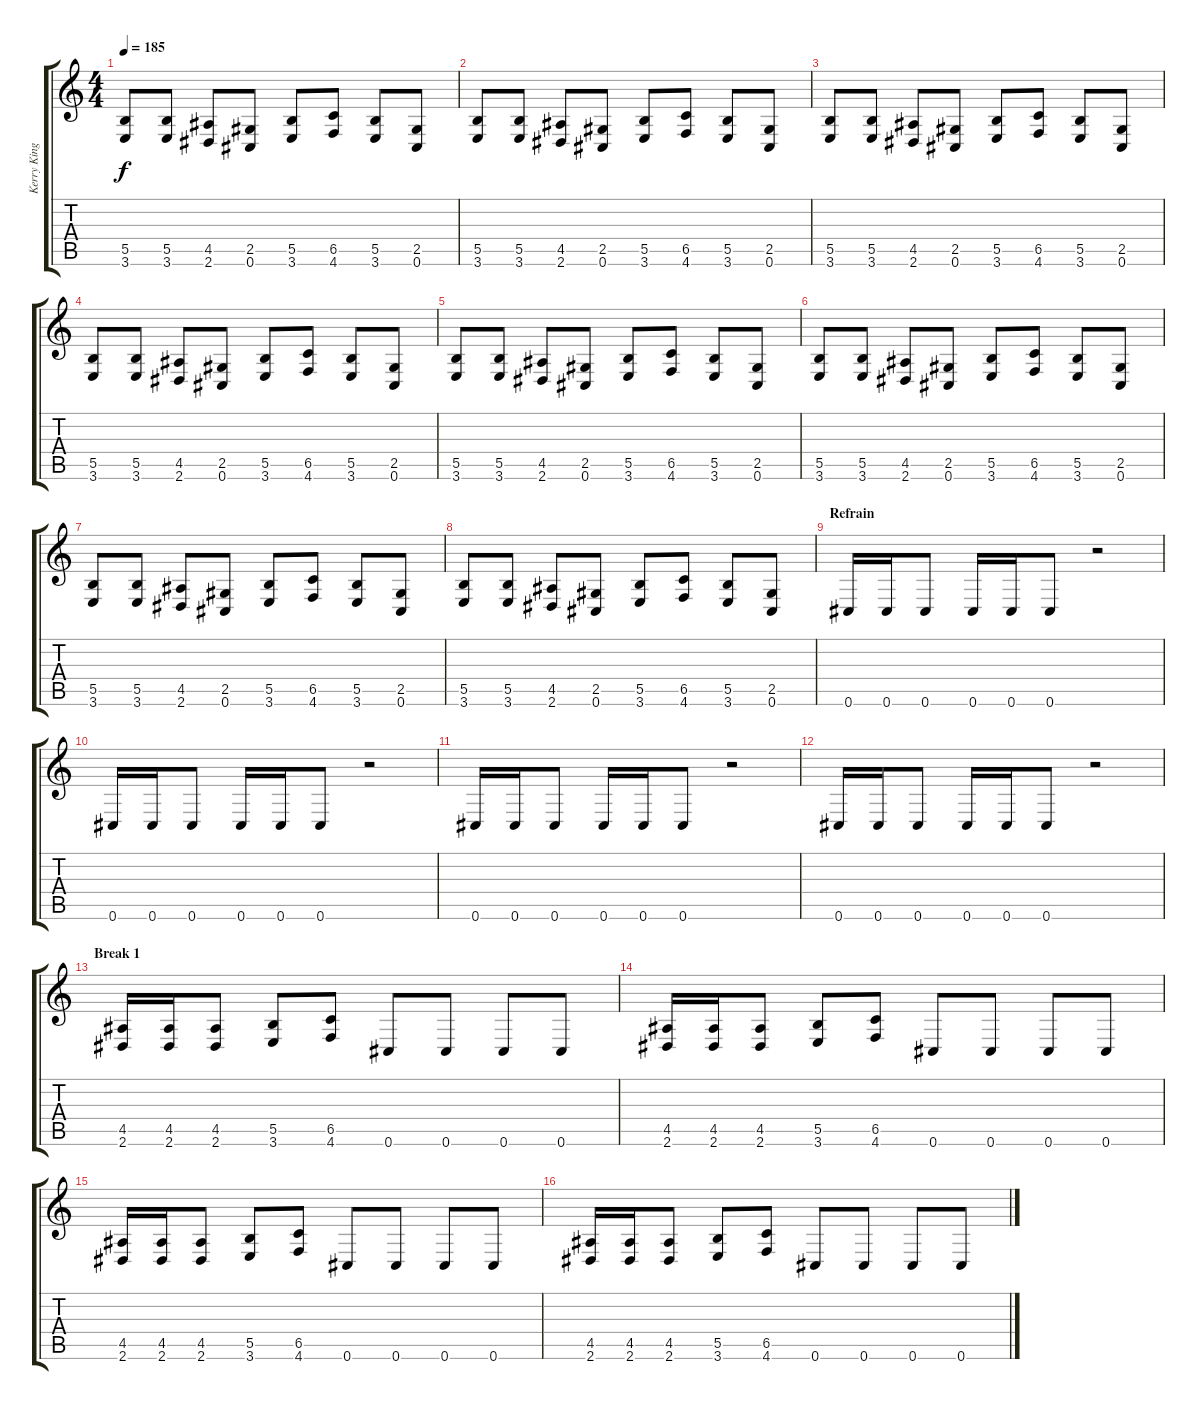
\track ("Kerry King - Guitar" "Kerry King") {instrument distortionguitar}
\staff {score tabs}
\tuning (Db4 Ab3 E3 B2 Gb2 Db2) {hide}
\ts (4 4)
\tempo 185
\clef g2
\ks c
(5.5 3.6).8{dy f} (5.5 3.6).8 (4.5 2.6).8 (2.5 0.6).8 (5.5 3.6).8 (6.5 4.6).8 (5.5 3.6).8 (2.5 0.6).8 |
(5.5 3.6).8 (5.5 3.6).8 (4.5 2.6).8 (2.5 0.6).8 (5.5 3.6).8 (6.5 4.6).8 (5.5 3.6).8 (2.5 0.6).8 |
(5.5 3.6).8 (5.5 3.6).8 (4.5 2.6).8 (2.5 0.6).8 (5.5 3.6).8 (6.5 4.6).8 (5.5 3.6).8 (2.5 0.6).8 |
(5.5 3.6).8 (5.5 3.6).8 (4.5 2.6).8 (2.5 0.6).8 (5.5 3.6).8 (6.5 4.6).8 (5.5 3.6).8 (2.5 0.6).8 |
(5.5 3.6).8 (5.5 3.6).8 (4.5 2.6).8 (2.5 0.6).8 (5.5 3.6).8 (6.5 4.6).8 (5.5 3.6).8 (2.5 0.6).8 |
(5.5 3.6).8 (5.5 3.6).8 (4.5 2.6).8 (2.5 0.6).8 (5.5 3.6).8 (6.5 4.6).8 (5.5 3.6).8 (2.5 0.6).8 |
(5.5 3.6).8 (5.5 3.6).8 (4.5 2.6).8 (2.5 0.6).8 (5.5 3.6).8 (6.5 4.6).8 (5.5 3.6).8 (2.5 0.6).8 |
(5.5 3.6).8 (5.5 3.6).8 (4.5 2.6).8 (2.5 0.6).8 (5.5 3.6).8 (6.5 4.6).8 (5.5 3.6).8 (2.5 0.6).8 |
\section ("" "Refrain")
0.6.16 0.6.16 0.6.8 0.6.16 0.6.16 0.6.8 r.2 |
0.6.16 0.6.16 0.6.8 0.6.16 0.6.16 0.6.8 r.2 |
0.6.16 0.6.16 0.6.8 0.6.16 0.6.16 0.6.8 r.2 |
0.6.16 0.6.16 0.6.8 0.6.16 0.6.16 0.6.8 r.2 |
\section ("" "Break 1")
(4.5 2.6).16 (4.5 2.6).16 (4.5 2.6).8 (5.5 3.6).8 (6.5 4.6).8 0.6.8 0.6.8 0.6.8 0.6.8 |
(4.5 2.6).16 (4.5 2.6).16 (4.5 2.6).8 (5.5 3.6).8 (6.5 4.6).8 0.6.8 0.6.8 0.6.8 0.6.8 |
(4.5 2.6).16 (4.5 2.6).16 (4.5 2.6).8 (5.5 3.6).8 (6.5 4.6).8 0.6.8 0.6.8 0.6.8 0.6.8 |
(4.5 2.6).16 (4.5 2.6).16 (4.5 2.6).8 (5.5 3.6).8 (6.5 4.6).8 0.6.8 0.6.8 0.6.8 0.6.8
